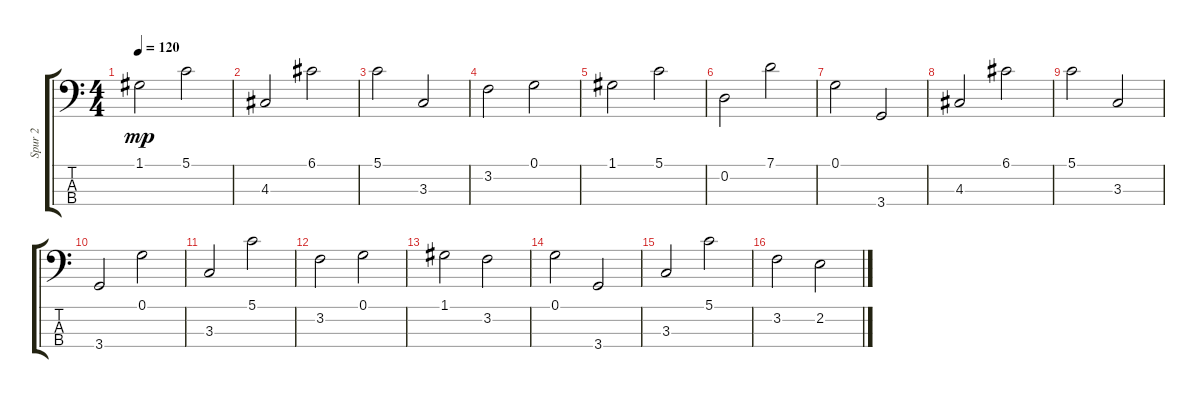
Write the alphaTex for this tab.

\track ("Spur 2" "Spur 2") {instrument acousticbass}
\staff {score tabs}
\tuning (G2 D2 A1 E1) {hide}
\ts (4 4)
\tempo 120
\clef f4
\ks c
1.1.2{dy mp} 5.1.2 |
4.3.2 6.1.2 |
5.1.2 3.3.2 |
3.2.2 0.1.2 |
1.1.2 5.1.2 |
0.2.2 7.1.2 |
0.1.2 3.4.2 |
4.3.2 6.1.2 |
5.1.2 3.3.2 |
3.4.2 0.1.2 |
3.3.2 5.1.2 |
3.2.2 0.1.2 |
1.1.2 3.2.2 |
0.1.2 3.4.2 |
3.3.2 5.1.2 |
3.2.2 2.2.2
